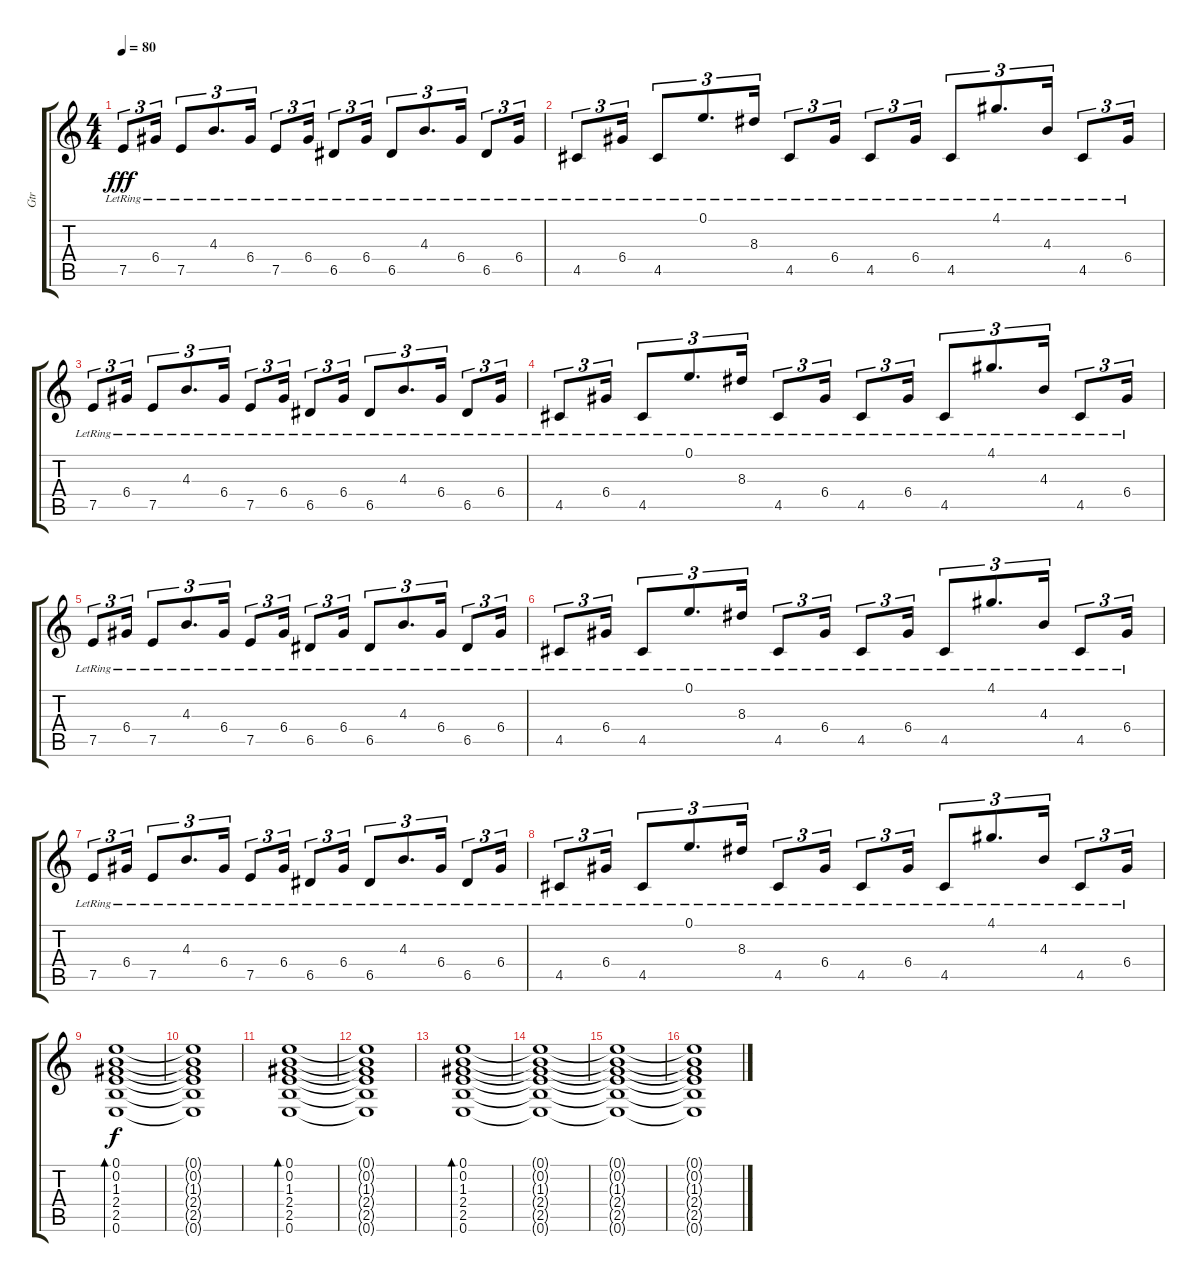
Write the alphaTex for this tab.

\track ("Gtr" "Gtr") {instrument acousticguitarsteel}
\staff {score tabs}
\tuning (E4 B3 G3 D3 A2 E2) {hide}
\ts (4 4)
\tempo 80
\clef g2
\ks c
7.5{lr}.8{tu (3 2) dy fff} 6.4{lr}.16{tu (3 2)} 7.5{lr}.8{tu (3 2)} 4.3{lr}.8{d tu (3 2)} 6.4{lr}.16{tu (3 2)} 7.5{lr}.8{tu (3 2)} 6.4{lr}.16{tu (3 2)} 6.5{lr}.8{tu (3 2)} 6.4{lr}.16{tu (3 2)} 6.5{lr}.8{tu (3 2)} 4.3{lr}.8{d tu (3 2)} 6.4{lr}.16{tu (3 2)} 6.5{lr}.8{tu (3 2)} 6.4{lr}.16{tu (3 2)} |
4.5{lr}.8{tu (3 2)} 6.4{lr}.16{tu (3 2)} 4.5{lr}.8{tu (3 2)} 0.1{lr}.8{d tu (3 2)} 8.3{lr}.16{tu (3 2)} 4.5{lr}.8{tu (3 2)} 6.4{lr}.16{tu (3 2)} 4.5{lr}.8{tu (3 2)} 6.4{lr}.16{tu (3 2)} 4.5{lr}.8{tu (3 2)} 4.1{lr}.8{d tu (3 2)} 4.3{lr}.16{tu (3 2)} 4.5{lr}.8{tu (3 2)} 6.4{lr}.16{tu (3 2)} |
7.5{lr}.8{tu (3 2)} 6.4{lr}.16{tu (3 2)} 7.5{lr}.8{tu (3 2)} 4.3{lr}.8{d tu (3 2)} 6.4{lr}.16{tu (3 2)} 7.5{lr}.8{tu (3 2)} 6.4{lr}.16{tu (3 2)} 6.5{lr}.8{tu (3 2)} 6.4{lr}.16{tu (3 2)} 6.5{lr}.8{tu (3 2)} 4.3{lr}.8{d tu (3 2)} 6.4{lr}.16{tu (3 2)} 6.5{lr}.8{tu (3 2)} 6.4{lr}.16{tu (3 2)} |
4.5{lr}.8{tu (3 2)} 6.4{lr}.16{tu (3 2)} 4.5{lr}.8{tu (3 2)} 0.1{lr}.8{d tu (3 2)} 8.3{lr}.16{tu (3 2)} 4.5{lr}.8{tu (3 2)} 6.4{lr}.16{tu (3 2)} 4.5{lr}.8{tu (3 2)} 6.4{lr}.16{tu (3 2)} 4.5{lr}.8{tu (3 2)} 4.1{lr}.8{d tu (3 2)} 4.3{lr}.16{tu (3 2)} 4.5{lr}.8{tu (3 2)} 6.4{lr}.16{tu (3 2)} |
7.5{lr}.8{tu (3 2)} 6.4{lr}.16{tu (3 2)} 7.5{lr}.8{tu (3 2)} 4.3{lr}.8{d tu (3 2)} 6.4{lr}.16{tu (3 2)} 7.5{lr}.8{tu (3 2)} 6.4{lr}.16{tu (3 2)} 6.5{lr}.8{tu (3 2)} 6.4{lr}.16{tu (3 2)} 6.5{lr}.8{tu (3 2)} 4.3{lr}.8{d tu (3 2)} 6.4{lr}.16{tu (3 2)} 6.5{lr}.8{tu (3 2)} 6.4{lr}.16{tu (3 2)} |
4.5{lr}.8{tu (3 2)} 6.4{lr}.16{tu (3 2)} 4.5{lr}.8{tu (3 2)} 0.1{lr}.8{d tu (3 2)} 8.3{lr}.16{tu (3 2)} 4.5{lr}.8{tu (3 2)} 6.4{lr}.16{tu (3 2)} 4.5{lr}.8{tu (3 2)} 6.4{lr}.16{tu (3 2)} 4.5{lr}.8{tu (3 2)} 4.1{lr}.8{d tu (3 2)} 4.3{lr}.16{tu (3 2)} 4.5{lr}.8{tu (3 2)} 6.4{lr}.16{tu (3 2)} |
7.5{lr}.8{tu (3 2)} 6.4{lr}.16{tu (3 2)} 7.5{lr}.8{tu (3 2)} 4.3{lr}.8{d tu (3 2)} 6.4{lr}.16{tu (3 2)} 7.5{lr}.8{tu (3 2)} 6.4{lr}.16{tu (3 2)} 6.5{lr}.8{tu (3 2)} 6.4{lr}.16{tu (3 2)} 6.5{lr}.8{tu (3 2)} 4.3{lr}.8{d tu (3 2)} 6.4{lr}.16{tu (3 2)} 6.5{lr}.8{tu (3 2)} 6.4{lr}.16{tu (3 2)} |
4.5{lr}.8{tu (3 2)} 6.4{lr}.16{tu (3 2)} 4.5{lr}.8{tu (3 2)} 0.1{lr}.8{d tu (3 2)} 8.3{lr}.16{tu (3 2)} 4.5{lr}.8{tu (3 2)} 6.4{lr}.16{tu (3 2)} 4.5{lr}.8{tu (3 2)} 6.4{lr}.16{tu (3 2)} 4.5{lr}.8{tu (3 2)} 4.1{lr}.8{d tu (3 2)} 4.3{lr}.16{tu (3 2)} 4.5{lr}.8{tu (3 2)} 6.4{lr}.16{tu (3 2)} |
(0.1 0.2 1.3 2.4 2.5 0.6).1{bd 240 dy f} |
(0.1{t} 0.2{t} 1.3{t} 2.4{t} 2.5{t} 0.6{t}).1 |
(0.1 0.2 1.3 2.4 2.5 0.6).1{bd 240} |
(0.1{t} 0.2{t} 1.3{t} 2.4{t} 2.5{t} 0.6{t}).1 |
(0.1 0.2 1.3 2.4 2.5 0.6).1{bd 240} |
(0.1{t} 0.2{t} 1.3{t} 2.4{t} 2.5{t} 0.6{t}).1 |
(0.1{t} 0.2{t} 1.3{t} 2.4{t} 2.5{t} 0.6{t}).1 |
(0.1{t} 0.2{t} 1.3{t} 2.4{t} 2.5{t} 0.6{t}).1
